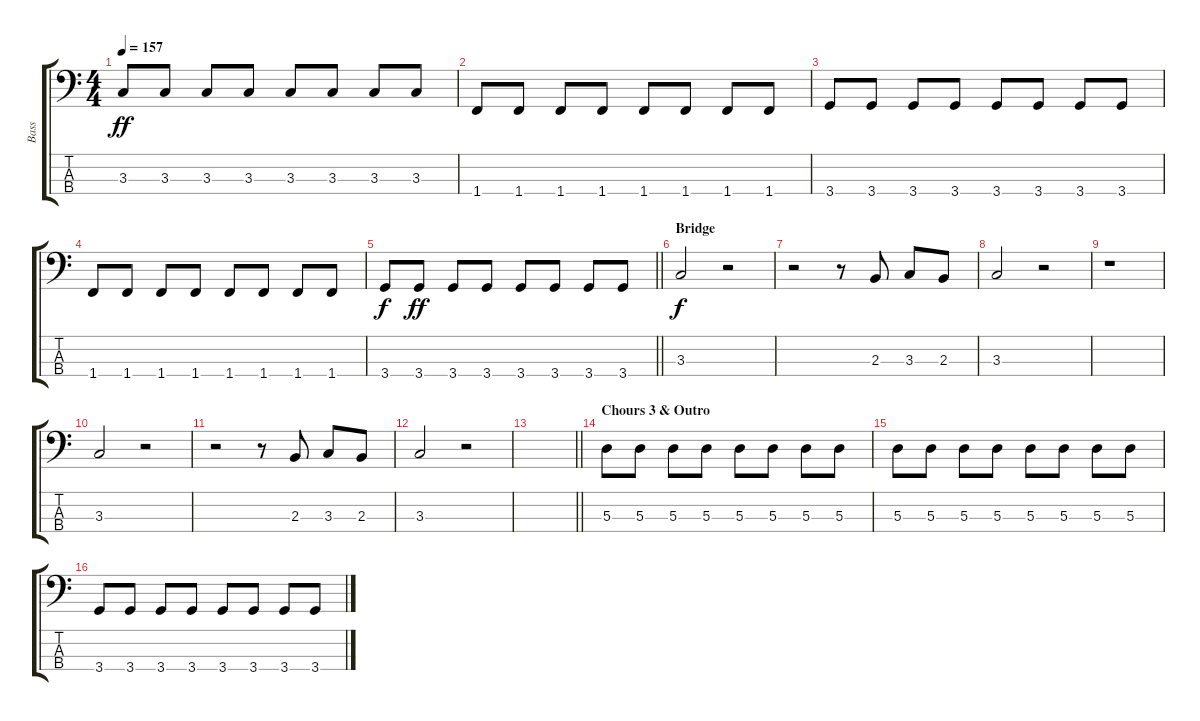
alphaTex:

\track ("Bass" "Bass") {instrument electricbassfinger}
\staff {score tabs}
\tuning (G2 D2 A1 E1) {hide}
\ts (4 4)
\tempo 157
\clef f4
\ks c
3.3.8{dy ff} 3.3.8 3.3.8 3.3.8 3.3.8 3.3.8 3.3.8 3.3.8 |
1.4.8 1.4.8 1.4.8 1.4.8 1.4.8 1.4.8 1.4.8 1.4.8 |
3.4.8 3.4.8 3.4.8 3.4.8 3.4.8 3.4.8 3.4.8 3.4.8 |
1.4.8 1.4.8 1.4.8 1.4.8 1.4.8 1.4.8 1.4.8 1.4.8 |
\barLineRight lightlight
3.4.8{dy f} 3.4.8{dy ff} 3.4.8 3.4.8 3.4.8 3.4.8 3.4.8 3.4.8 |
\section ("" "Bridge")
3.3.2{dy f} r.2 |
r.2 r.8 2.3.8 3.3.8 2.3.8 |
3.3.2 r.2 |
r.1 |
3.3.2 r.2 |
r.2 r.8 2.3.8 3.3.8 2.3.8 |
3.3.2 r.2 |
\barLineRight lightlight
|
\section ("" "Chours 3 & Outro")
5.3.8 5.3.8 5.3.8 5.3.8 5.3.8 5.3.8 5.3.8 5.3.8 |
5.3.8 5.3.8 5.3.8 5.3.8 5.3.8 5.3.8 5.3.8 5.3.8 |
3.4.8 3.4.8 3.4.8 3.4.8 3.4.8 3.4.8 3.4.8 3.4.8
